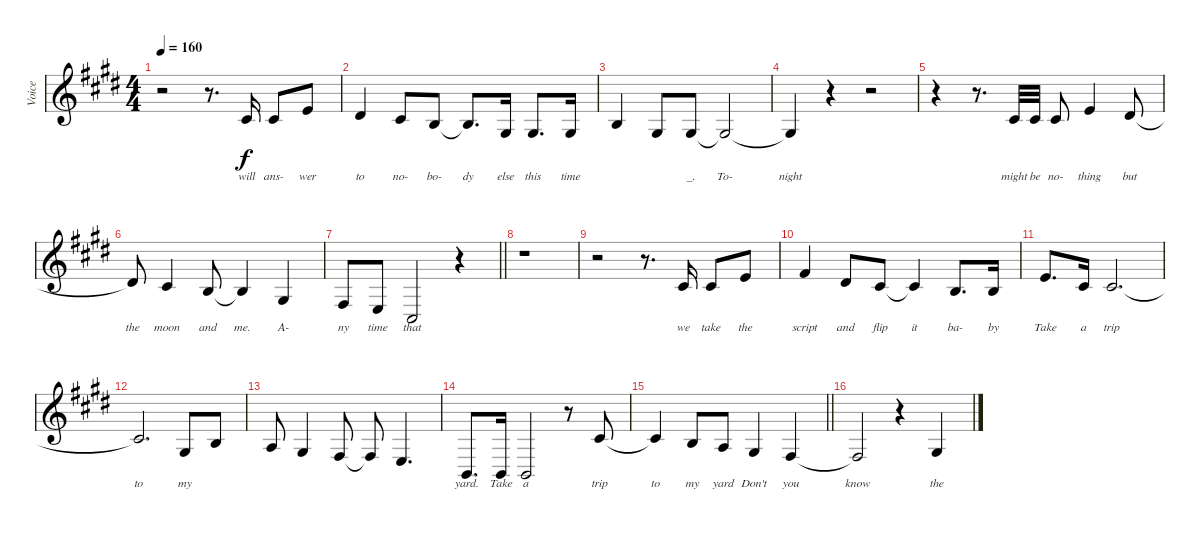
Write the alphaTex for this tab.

\track ("Voice" "Voice") {instrument sopranosax}
\staff {score}
\tuning (E4 B3 G3 D3 A2 E2) {hide}
\ts (4 4)
\tempo 160
\clef g2
\ks e
r.2{dy f volume 14} r.8{d} 2.2.16{lyrics (0 "will") lyrics (1 "") lyrics (2 "") lyrics (3 "") lyrics (4 "")} 2.2.8{lyrics (0 "ans-") lyrics (1 "") lyrics (2 "") lyrics (3 "") lyrics (4 "")} 0.1.8{lyrics (0 "wer") lyrics (1 "") lyrics (2 "") lyrics (3 "") lyrics (4 "")} |
4.2.4{lyrics (0 "to") lyrics (1 "") lyrics (2 "") lyrics (3 "") lyrics (4 "")} 2.2.8{lyrics (0 "no-") lyrics (1 "") lyrics (2 "") lyrics (3 "") lyrics (4 "")} 0.2.8{lyrics (0 "bo-") lyrics (1 "") lyrics (2 "") lyrics (3 "") lyrics (4 "")} 0.2{t}.8{d lyrics (0 "dy") lyrics (1 "") lyrics (2 "") lyrics (3 "") lyrics (4 "")} 1.3.16{lyrics (0 "else") lyrics (1 "") lyrics (2 "") lyrics (3 "") lyrics (4 "")} 1.3.8{d lyrics (0 "this") lyrics (1 "") lyrics (2 "") lyrics (3 "") lyrics (4 "")} 1.3.16{lyrics (0 "time") lyrics (1 "") lyrics (2 "") lyrics (3 "") lyrics (4 "")} |
0.2.4{lyrics (0 "") lyrics (1 "") lyrics (2 "") lyrics (3 "") lyrics (4 "")} 1.3.8{lyrics (0 "") lyrics (1 "") lyrics (2 "") lyrics (3 "") lyrics (4 "")} 1.3.8{lyrics (0 "_.") lyrics (1 "") lyrics (2 "") lyrics (3 "") lyrics (4 "")} 1.3{t}.2{lyrics (0 "To-") lyrics (1 "") lyrics (2 "") lyrics (3 "") lyrics (4 "")} |
1.3{t}.4{lyrics (0 "night") lyrics (1 "") lyrics (2 "") lyrics (3 "") lyrics (4 "")} r.4 r.2 |
r.4 r.8{d} 2.2.32{lyrics (0 "might") lyrics (1 "") lyrics (2 "") lyrics (3 "") lyrics (4 "")} 2.2.32{lyrics (0 "be") lyrics (1 "") lyrics (2 "") lyrics (3 "") lyrics (4 "")} 2.2.8{lyrics (0 "no-") lyrics (1 "") lyrics (2 "") lyrics (3 "") lyrics (4 "")} 0.1.4{lyrics (0 "thing") lyrics (1 "") lyrics (2 "") lyrics (3 "") lyrics (4 "")} 4.2.8{lyrics (0 "but") lyrics (1 "") lyrics (2 "") lyrics (3 "") lyrics (4 "")} |
4.2{t}.8{lyrics (0 "the") lyrics (1 "") lyrics (2 "") lyrics (3 "") lyrics (4 "")} 2.2.4{lyrics (0 "moon") lyrics (1 "") lyrics (2 "") lyrics (3 "") lyrics (4 "")} 0.2.8{lyrics (0 "and") lyrics (1 "") lyrics (2 "") lyrics (3 "") lyrics (4 "")} 0.2{t}.4{lyrics (0 "me.") lyrics (1 "") lyrics (2 "") lyrics (3 "") lyrics (4 "")} 1.3.4{lyrics (0 "A-") lyrics (1 "") lyrics (2 "") lyrics (3 "") lyrics (4 "")} |
\barLineRight lightlight
4.4.8{lyrics (0 "ny") lyrics (1 "") lyrics (2 "") lyrics (3 "") lyrics (4 "")} 2.4.8{lyrics (0 "time") lyrics (1 "") lyrics (2 "") lyrics (3 "") lyrics (4 "")} 4.5.2{lyrics (0 "that") lyrics (1 "") lyrics (2 "") lyrics (3 "") lyrics (4 "")} r.4 |
r.1 |
r.2 r.8{d} 2.2.16{lyrics (0 "we") lyrics (1 "") lyrics (2 "") lyrics (3 "") lyrics (4 "")} 2.2.8{lyrics (0 "take") lyrics (1 "") lyrics (2 "") lyrics (3 "") lyrics (4 "")} 0.1.8{lyrics (0 "the") lyrics (1 "") lyrics (2 "") lyrics (3 "") lyrics (4 "")} |
2.1.4{lyrics (0 "script") lyrics (1 "") lyrics (2 "") lyrics (3 "") lyrics (4 "")} 4.2.8{lyrics (0 "and") lyrics (1 "") lyrics (2 "") lyrics (3 "") lyrics (4 "")} 2.2.8{lyrics (0 "flip") lyrics (1 "") lyrics (2 "") lyrics (3 "") lyrics (4 "")} 2.2{t}.4{lyrics (0 "it") lyrics (1 "") lyrics (2 "") lyrics (3 "") lyrics (4 "")} 0.2.8{d lyrics (0 "ba-") lyrics (1 "") lyrics (2 "") lyrics (3 "") lyrics (4 "")} 0.2.16{lyrics (0 "by") lyrics (1 "") lyrics (2 "") lyrics (3 "") lyrics (4 "")} |
0.1.8{d lyrics (0 "Take") lyrics (1 "") lyrics (2 "") lyrics (3 "") lyrics (4 "")} 2.2.16{lyrics (0 "a") lyrics (1 "") lyrics (2 "") lyrics (3 "") lyrics (4 "")} 2.2.2{d lyrics (0 "trip") lyrics (1 "") lyrics (2 "") lyrics (3 "") lyrics (4 "")} |
2.2{t}.2{d lyrics (0 "to") lyrics (1 "") lyrics (2 "") lyrics (3 "") lyrics (4 "")} 1.3.8{lyrics (0 "my") lyrics (1 "") lyrics (2 "") lyrics (3 "") lyrics (4 "")} 0.2.8{lyrics (0 "") lyrics (1 "") lyrics (2 "") lyrics (3 "") lyrics (4 "")} |
2.3.8{lyrics (0 "") lyrics (1 "") lyrics (2 "") lyrics (3 "") lyrics (4 "")} 1.3.4{lyrics (0 "") lyrics (1 "") lyrics (2 "") lyrics (3 "") lyrics (4 "")} 4.4.8{lyrics (0 "") lyrics (1 "") lyrics (2 "") lyrics (3 "") lyrics (4 "")} 4.4{t}.8{lyrics (0 "") lyrics (1 "") lyrics (2 "") lyrics (3 "") lyrics (4 "")} 2.4.4{d lyrics (0 "") lyrics (1 "") lyrics (2 "") lyrics (3 "") lyrics (4 "")} |
2.5.8{d lyrics (0 "yard.") lyrics (1 "") lyrics (2 "") lyrics (3 "") lyrics (4 "")} 2.5.16{lyrics (0 "Take") lyrics (1 "") lyrics (2 "") lyrics (3 "") lyrics (4 "")} 2.5.2{lyrics (0 "a") lyrics (1 "") lyrics (2 "") lyrics (3 "") lyrics (4 "")} r.8 2.2.8{lyrics (0 "trip") lyrics (1 "") lyrics (2 "") lyrics (3 "") lyrics (4 "")} |
\barLineRight lightlight
2.2{t}.4{lyrics (0 "to") lyrics (1 "") lyrics (2 "") lyrics (3 "") lyrics (4 "")} 0.2.8{lyrics (0 "my") lyrics (1 "") lyrics (2 "") lyrics (3 "") lyrics (4 "")} 2.3.8{lyrics (0 "yard") lyrics (1 "") lyrics (2 "") lyrics (3 "") lyrics (4 "")} 1.3.4{lyrics (0 "Don't") lyrics (1 "") lyrics (2 "") lyrics (3 "") lyrics (4 "")} 4.4.4{lyrics (0 "you") lyrics (1 "") lyrics (2 "") lyrics (3 "") lyrics (4 "")} |
4.4{t}.2{lyrics (0 "know") lyrics (1 "") lyrics (2 "") lyrics (3 "") lyrics (4 "")} r.4 1.3.4{lyrics (0 "the") lyrics (1 "") lyrics (2 "") lyrics (3 "") lyrics (4 "")}
